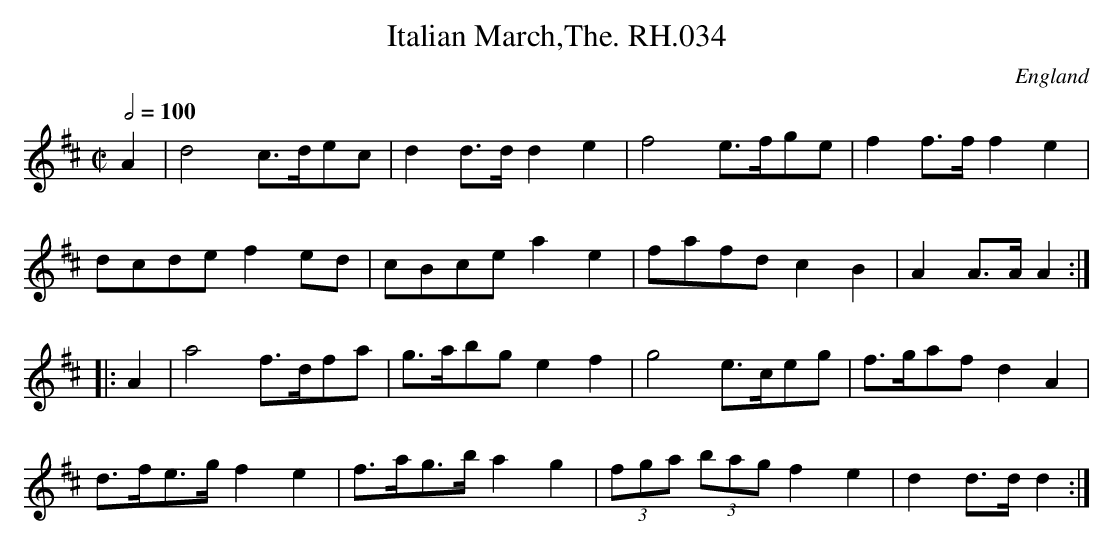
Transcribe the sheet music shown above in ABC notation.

X:1
T:Italian March,The. RH.034
L:1/8
M:C|
O:England
Q:1/2=100
K:D
A2|d4 c>dec|d2d>d d2e2|f4 e>fge|f2f>f f2e2|!
dcde f2ed|cBce a2e2|fafd c2B2|A2A>A A2:|!
|:A2|a4 f>dfa|g>abg e2f2|g4 e>ceg|f>gaf d2A2|!
d>fe>g f2e2|f>ag>b a2g2|(3fga (3bag f2e2|d2d>d d2:|
